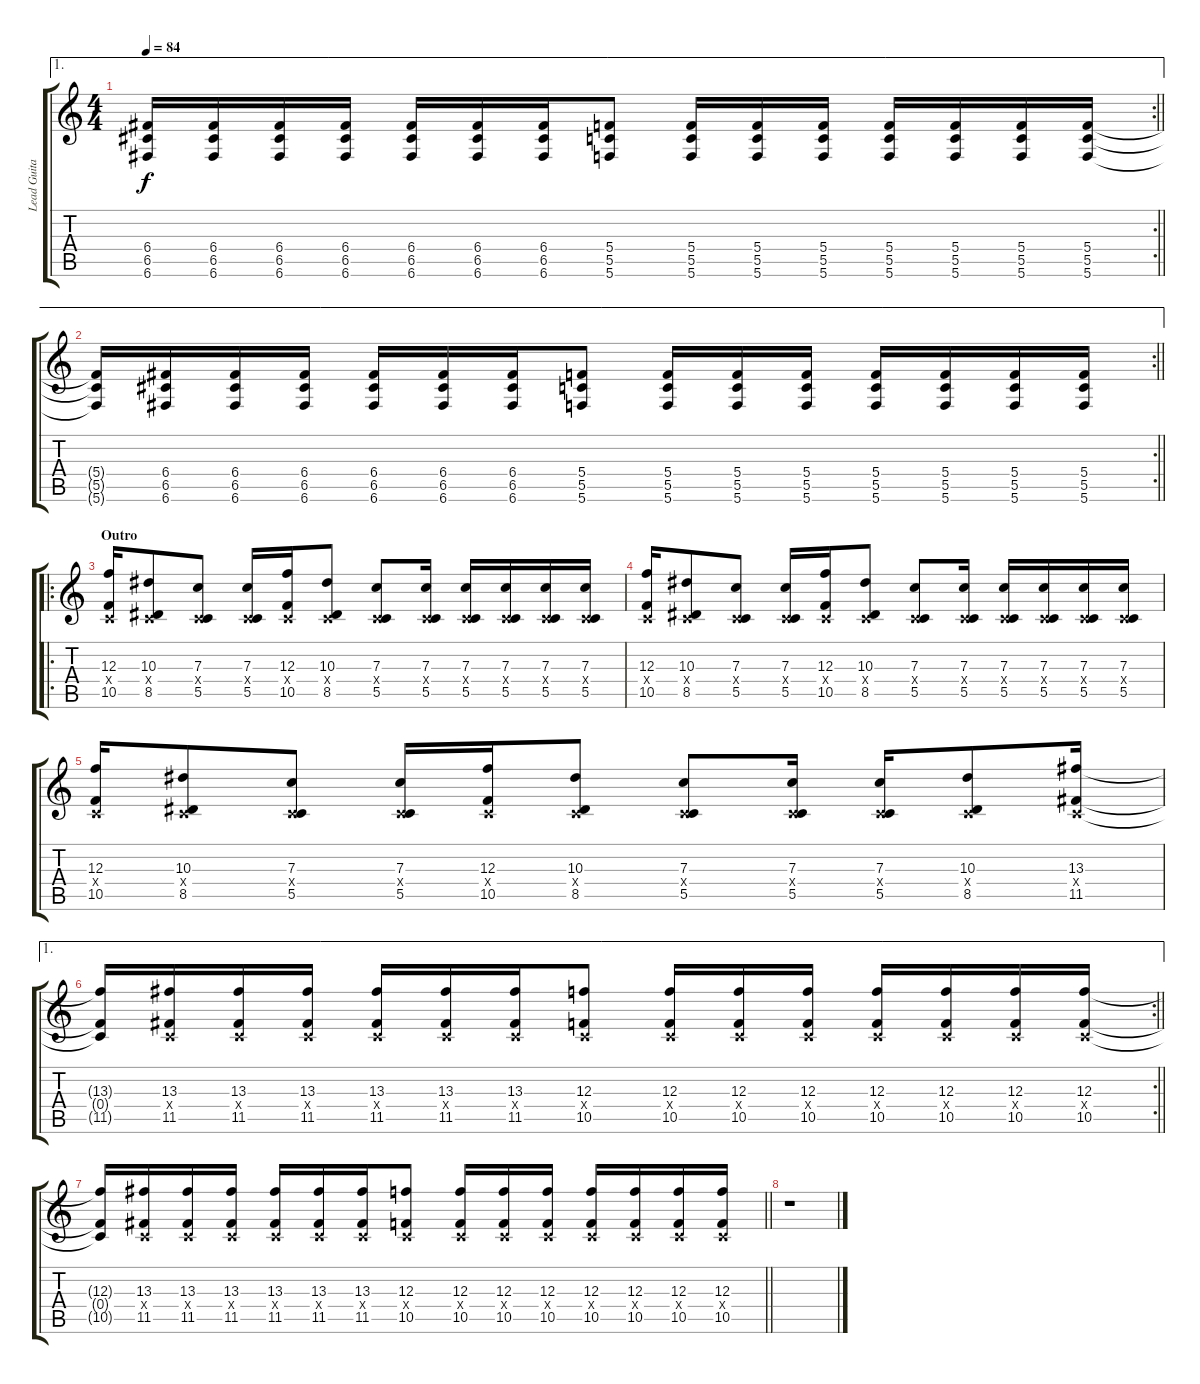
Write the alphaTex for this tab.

\track ("Lead Guitar/With slight delay" "Lead Guita") {instrument distortionguitar}
\staff {score tabs}
\tuning (D4 A3 F3 C3 G2 C2) {hide}
\ae 1
\rc 2
\ts (4 4)
\tempo 84
\clef g2
\barLineRight lightlight
\ks c
(6.4{t} 6.5{t} 6.6{t}).16{dy f} (6.4 6.5 6.6).16 (6.4 6.5 6.6).16 (6.4 6.5 6.6).16 (6.4 6.5 6.6).16 (6.4 6.5 6.6).16 (6.4 6.5 6.6).16 (5.4 5.5 5.6).8 (5.4 5.5 5.6).16 (5.4 5.5 5.6).16 (5.4 5.5 5.6).16 (5.4 5.5 5.6).16 (5.4 5.5 5.6).16 (5.4 5.5 5.6).16 (5.4 5.5 5.6).16 |
\ae 1
\rc 2
\barLineRight lightlight
(5.4{t} 5.5{t} 5.6{t}).16 (6.4 6.5 6.6).16 (6.4 6.5 6.6).16 (6.4 6.5 6.6).16 (6.4 6.5 6.6).16 (6.4 6.5 6.6).16 (6.4 6.5 6.6).16 (5.4 5.5 5.6).8 (5.4 5.5 5.6).16 (5.4 5.5 5.6).16 (5.4 5.5 5.6).16 (5.4 5.5 5.6).16 (5.4 5.5 5.6).16 (5.4 5.5 5.6).16 (5.4 5.5 5.6).16 |
\ro
\section ("" "Outro")
(12.3 0.4{x} 10.5).16{volume 8} (10.3 0.4{x} 8.5).8 (7.3 0.4{x} 5.5).8 (7.3 0.4{x} 5.5).16 (12.3 0.4{x} 10.5).16 (10.3 0.4{x} 8.5).8 (7.3 0.4{x} 5.5).8 (7.3 0.4{x} 5.5).16 (7.3 0.4{x} 5.5).16 (7.3 0.4{x} 5.5).16 (7.3 0.4{x} 5.5).16 (7.3 0.4{x} 5.5).16 |
(12.3 0.4{x} 10.5).16 (10.3 0.4{x} 8.5).8 (7.3 0.4{x} 5.5).8 (7.3 0.4{x} 5.5).16 (12.3 0.4{x} 10.5).16 (10.3 0.4{x} 8.5).8 (7.3 0.4{x} 5.5).8 (7.3 0.4{x} 5.5).16 (7.3 0.4{x} 5.5).16 (7.3 0.4{x} 5.5).16 (7.3 0.4{x} 5.5).16 (7.3 0.4{x} 5.5).16 |
(12.3 0.4{x} 10.5).16 (10.3 0.4{x} 8.5).8 (7.3 0.4{x} 5.5).8 (7.3 0.4{x} 5.5).16 (12.3 0.4{x} 10.5).16 (10.3 0.4{x} 8.5).8 (7.3 0.4{x} 5.5).8 (7.3 0.4{x} 5.5).16 (7.3 0.4{x} 5.5).16 (10.3 0.4{x} 8.5).8 (13.3 0.4{x} 11.5).16 |
\ae 1
\rc 2
\barLineRight lightlight
(13.3{t} 0.4{t} 11.5{t}).16 (13.3 0.4{x} 11.5).16 (13.3 0.4{x} 11.5).16 (13.3 0.4{x} 11.5).16 (13.3 0.4{x} 11.5).16 (13.3 0.4{x} 11.5).16 (13.3 0.4{x} 11.5).16 (12.3 0.4{x} 10.5).8 (12.3 0.4{x} 10.5).16 (12.3 0.4{x} 10.5).16 (12.3 0.4{x} 10.5).16 (12.3 0.4{x} 10.5).16 (12.3 0.4{x} 10.5).16 (12.3 0.4{x} 10.5).16 (12.3 0.4{x} 10.5).16 |
\barLineRight lightlight
(12.3{t} 0.4{t} 10.5{t}).16 (13.3 0.4{x} 11.5).16 (13.3 0.4{x} 11.5).16 (13.3 0.4{x} 11.5).16 (13.3 0.4{x} 11.5).16 (13.3 0.4{x} 11.5).16 (13.3 0.4{x} 11.5).16 (12.3 0.4{x} 10.5).8 (12.3 0.4{x} 10.5).16 (12.3 0.4{x} 10.5).16 (12.3 0.4{x} 10.5).16 (12.3 0.4{x} 10.5).16 (12.3 0.4{x} 10.5).16 (12.3 0.4{x} 10.5).16 (12.3 0.4{x} 10.5).16 |
r.1
